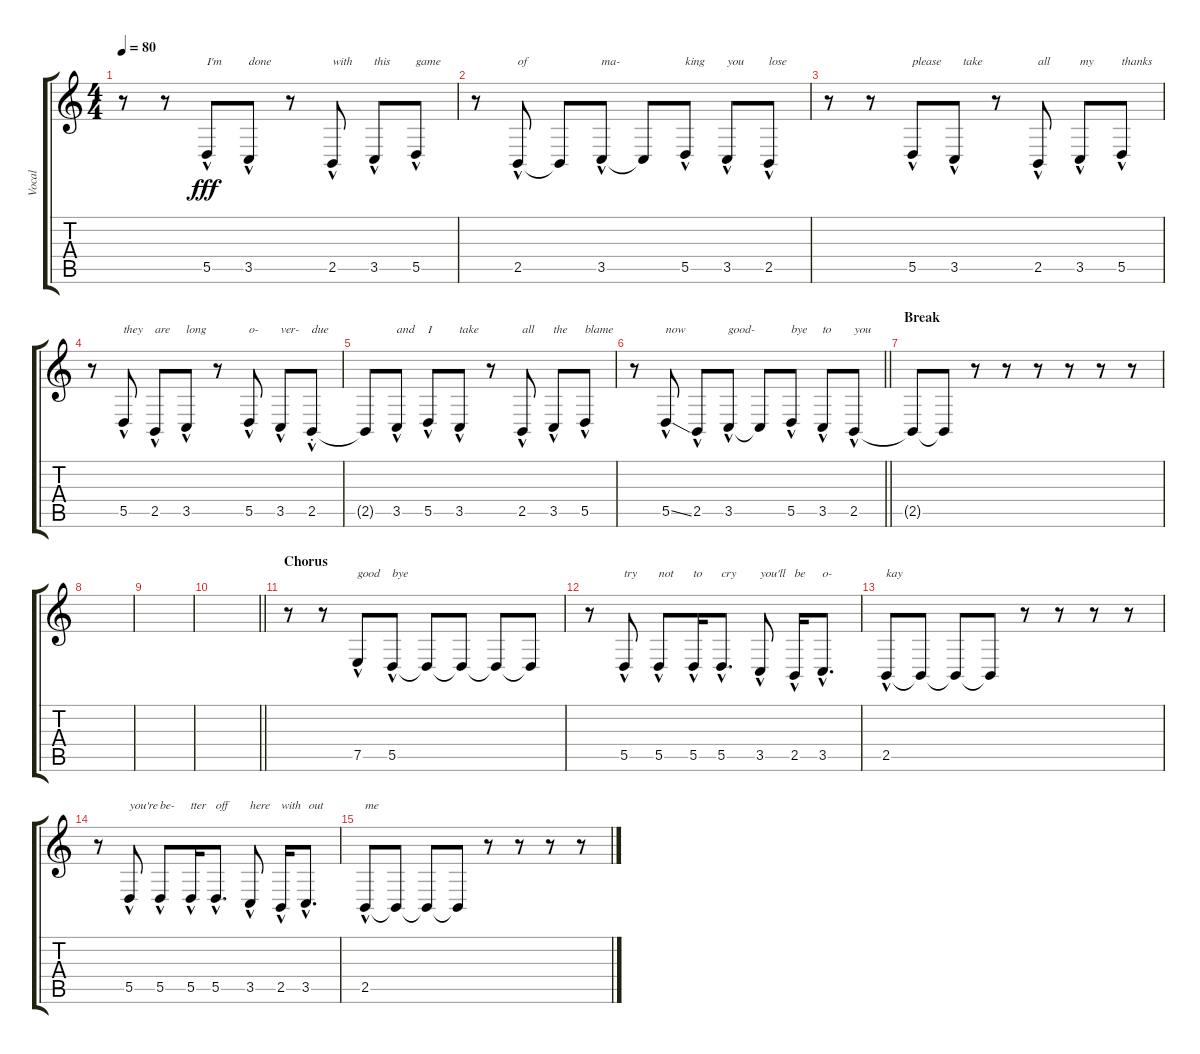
\track ("Vocal" "Vocal") {mute instrument oboe}
\staff {score tabs}
\tuning (E4 B3 G3 D3 A2 E2) {hide}
\ts (4 4)
\tempo 80
\clef g2
\ks c
r.8{dy fff} r.8 5.5{hac}.8{txt "I'm"} 3.5{hac}.8{txt "done"} r.8 2.5{hac}.8{txt "with"} 3.5{hac}.8{txt "this"} 5.5{hac}.8{txt "game"} |
r.8 2.5{hac}.8{txt "of"} 2.5{t}.8 3.5{hac}.8{txt "ma-"} 3.5{t}.8 5.5{hac}.8{txt "king"} 3.5{hac}.8{txt "you"} 2.5{hac}.8{txt "lose"} |
r.8 r.8 5.5{hac}.8{txt "please"} 3.5{hac}.8{txt "   take"} r.8 2.5{hac}.8{txt "all"} 3.5{hac}.8{txt "my"} 5.5{hac}.8{txt "thanks"} |
r.8 5.5{hac}.8{txt "they"} 2.5{hac}.8{txt "are"} 3.5{hac}.8{txt "long"} r.8 5.5{hac}.8{txt "o-"} 3.5{hac}.8{txt "ver-"} 2.5{hac st}.8{txt "due"} |
2.5{t}.8 3.5{hac}.8{txt "and"} 5.5{hac}.8{txt "I"} 3.5{hac}.8{txt "take"} r.8 2.5{hac}.8{txt "all"} 3.5{hac}.8{txt "the"} 5.5{hac}.8{txt "blame"} |
\barLineRight lightlight
r.8 5.5{ss hac}.8{txt "now"} 2.5{hac}.8 3.5{hac}.8{txt "good-"} 3.5{t}.8 5.5{hac}.8{txt "bye"} 3.5{hac}.8{txt "to"} 2.5{hac}.8{txt "you"} |
\section ("" "Break")
2.5{t}.8 2.5{t}.8 r.8 r.8 r.8 r.8 r.8 r.8 |
|
|
\barLineRight lightlight
|
\section ("" "Chorus")
r.8 r.8 7.5{hac}.8{txt "good"} 5.5{hac}.8{txt "bye"} 5.5{t}.8 5.5{t}.8 5.5{t}.8 5.5{t}.8 |
r.8 5.5{hac}.8{txt "try"} 5.5{hac}.8{txt "not"} 5.5{hac}.16{txt "to"} 5.5{hac}.8{d txt "cry"} 3.5{hac}.8{txt "you'll"} 2.5{hac}.16{txt "be"} 3.5{hac}.8{d txt "o-"} |
2.5{hac}.8{txt "kay"} 2.5{t}.8 2.5{t}.8 2.5{t}.8 r.8 r.8 r.8 r.8 |
r.8 5.5{hac}.8{txt "you're"} 5.5{hac}.8{txt "be-"} 5.5{hac}.16{txt "tter"} 5.5{hac}.8{d txt "off"} 3.5{hac}.8{txt "here"} 2.5{hac}.16{txt "with"} 3.5{hac}.8{d txt " out"} |
2.5{hac}.8{txt "me"} 2.5{t}.8 2.5{t}.8 2.5{t}.8 r.8 r.8 r.8 r.8
